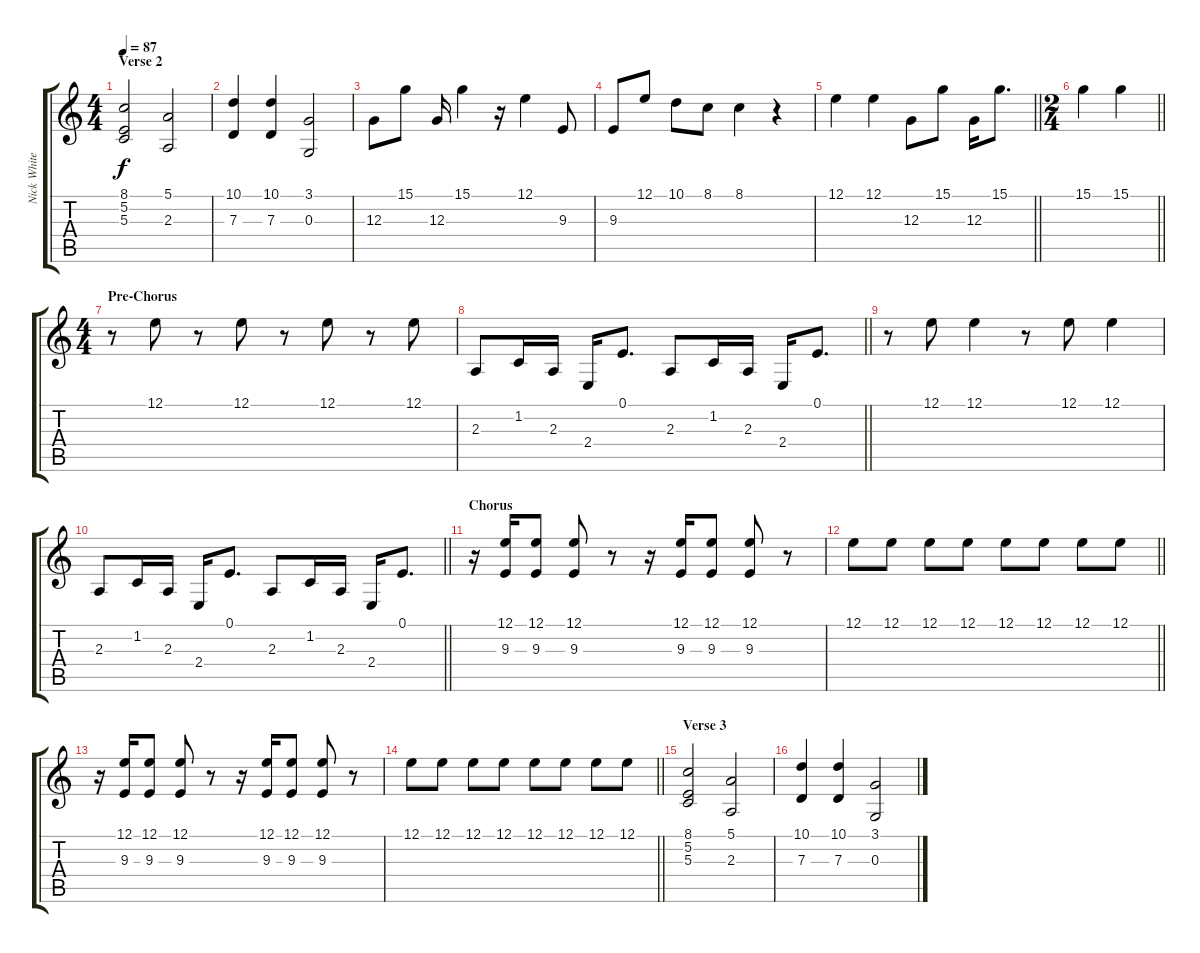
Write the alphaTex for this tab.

\track ("Nick White" "Nick White") {instrument acousticgrandpiano}
\staff {score tabs}
\tuning (E4 B3 G3 D3 A2 E2) {hide}
\ts (4 4)
\section ("" "Verse 2")
\tempo 87
\clef g2
\ks c
(8.1 5.2 5.3).2{dy f} (5.1 2.3).2 |
(10.1 7.3).4 (10.1 7.3).4 (3.1 0.3).2 |
12.3.8 15.1.8 12.3.16 15.1.4 r.16 12.1.4 9.3.8 |
9.3.8 12.1.8 10.1.8 8.1.8 8.1.4 r.4 |
\barLineRight lightlight
12.1.4 12.1.4 12.3.8 15.1.8 12.3.16 15.1.8{d} |
\ts (2 4)
\barLineRight lightlight
15.1.4 15.1.4 |
\ts (4 4)
\section ("" "Pre-Chorus")
r.8 12.1.8 r.8 12.1.8 r.8 12.1.8 r.8 12.1.8 |
\barLineRight lightlight
2.3.8 1.2.16 2.3.16 2.4.16 0.1.8{d} 2.3.8 1.2.16 2.3.16 2.4.16 0.1.8{d} |
r.8 12.1.8 12.1.4 r.8 12.1.8 12.1.4 |
\barLineRight lightlight
2.3.8 1.2.16 2.3.16 2.4.16 0.1.8{d} 2.3.8 1.2.16 2.3.16 2.4.16 0.1.8{d} |
\section ("" "Chorus")
r.16 (12.1 9.3).16 (12.1 9.3).8 (12.1 9.3).8 r.8 r.16 (12.1 9.3).16 (12.1 9.3).8 (12.1 9.3).8 r.8 |
\barLineRight lightlight
12.1.8 12.1.8 12.1.8 12.1.8 12.1.8 12.1.8 12.1.8 12.1.8 |
r.16 (12.1 9.3).16 (12.1 9.3).8 (12.1 9.3).8 r.8 r.16 (12.1 9.3).16 (12.1 9.3).8 (12.1 9.3).8 r.8 |
\barLineRight lightlight
12.1.8 12.1.8 12.1.8 12.1.8 12.1.8 12.1.8 12.1.8 12.1.8 |
\section ("" "Verse 3")
(8.1 5.2 5.3).2 (5.1 2.3).2 |
(10.1 7.3).4 (10.1 7.3).4 (3.1 0.3).2
